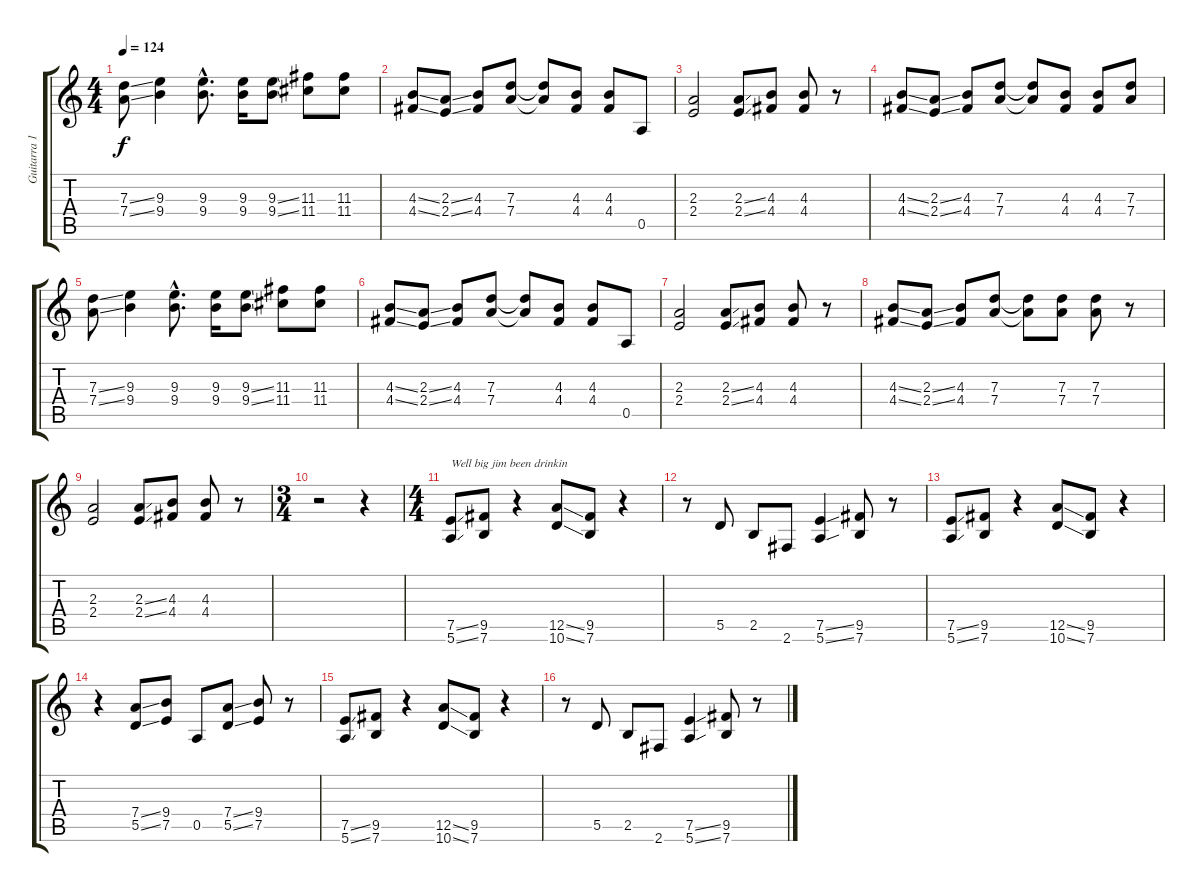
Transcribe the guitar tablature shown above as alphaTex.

\track ("Guitarra 1" "Guitarra 1") {instrument overdrivenguitar}
\staff {score tabs}
\tuning (E4 B3 G3 D3 A2 E2) {hide}
\ts (4 4)
\tempo 124
\clef g2
\ks c
(7.3{ss} 7.4{ss}).8{dy f} (9.3 9.4).4 (9.3{hac} 9.4{hac}).8{d} (9.3 9.4).16 (9.3{ss} 9.4{ss}).8 (11.3 11.4).8 (11.3 11.4).8 |
(4.3{ss} 4.4{ss}).8 (2.3{ss} 2.4{ss}).8 (4.3 4.4).8 (7.3 7.4).8 (7.3{t} 7.4{t}).8 (4.3 4.4).8 (4.3 4.4).8 0.5.8 |
(2.3 2.4).2 (2.3{ss} 2.4{ss}).8 (4.3 4.4).8 (4.3 4.4).8 r.8 |
(4.3{ss} 4.4{ss}).8 (2.3{ss} 2.4{ss}).8 (4.3 4.4).8 (7.3 7.4).8 (7.3{t} 7.4{t}).8 (4.3 4.4).8 (4.3 4.4).8 (7.3 7.4).8 |
(7.3{ss} 7.4{ss}).8 (9.3 9.4).4 (9.3{hac} 9.4{hac}).8{d} (9.3 9.4).16 (9.3{ss} 9.4{ss}).8 (11.3 11.4).8 (11.3 11.4).8 |
(4.3{ss} 4.4{ss}).8 (2.3{ss} 2.4{ss}).8 (4.3 4.4).8 (7.3 7.4).8 (7.3{t} 7.4{t}).8 (4.3 4.4).8 (4.3 4.4).8 0.5.8 |
(2.3 2.4).2 (2.3{ss} 2.4{ss}).8 (4.3 4.4).8 (4.3 4.4).8 r.8 |
(4.3{ss} 4.4{ss}).8 (2.3{ss} 2.4{ss}).8 (4.3 4.4).8 (7.3 7.4).8 (7.3{t} 7.4{t}).8 (7.3 7.4).8 (7.3 7.4).8 r.8 |
(2.3 2.4).2 (2.3{ss} 2.4{ss}).8 (4.3 4.4).8 (4.3 4.4).8 r.8 |
\ts (3 4)
r.2 r.4 |
\ts (4 4)
(7.5{ss} 5.6{ss}).8{txt "Well big jim been drinkin"} (9.5 7.6).8 r.4 (12.5{ss} 10.6{ss}).8 (9.5 7.6).8 r.4 |
r.8 5.5.8 2.5.8 2.6.8 (7.5{ss} 5.6{ss}).4 (9.5 7.6).8 r.8 |
(7.5{ss} 5.6{ss}).8 (9.5 7.6).8 r.4 (12.5{ss} 10.6{ss}).8 (9.5 7.6).8 r.4 |
r.4 (7.4{ss} 5.5{ss}).8 (9.4 7.5).8 0.5.8 (7.4{ss} 5.5{ss}).8 (9.4 7.5).8 r.8 |
(7.5{ss} 5.6{ss}).8 (9.5 7.6).8 r.4 (12.5{ss} 10.6{ss}).8 (9.5 7.6).8 r.4 |
r.8 5.5.8 2.5.8 2.6.8 (7.5{ss} 5.6{ss}).4 (9.5 7.6).8 r.8
